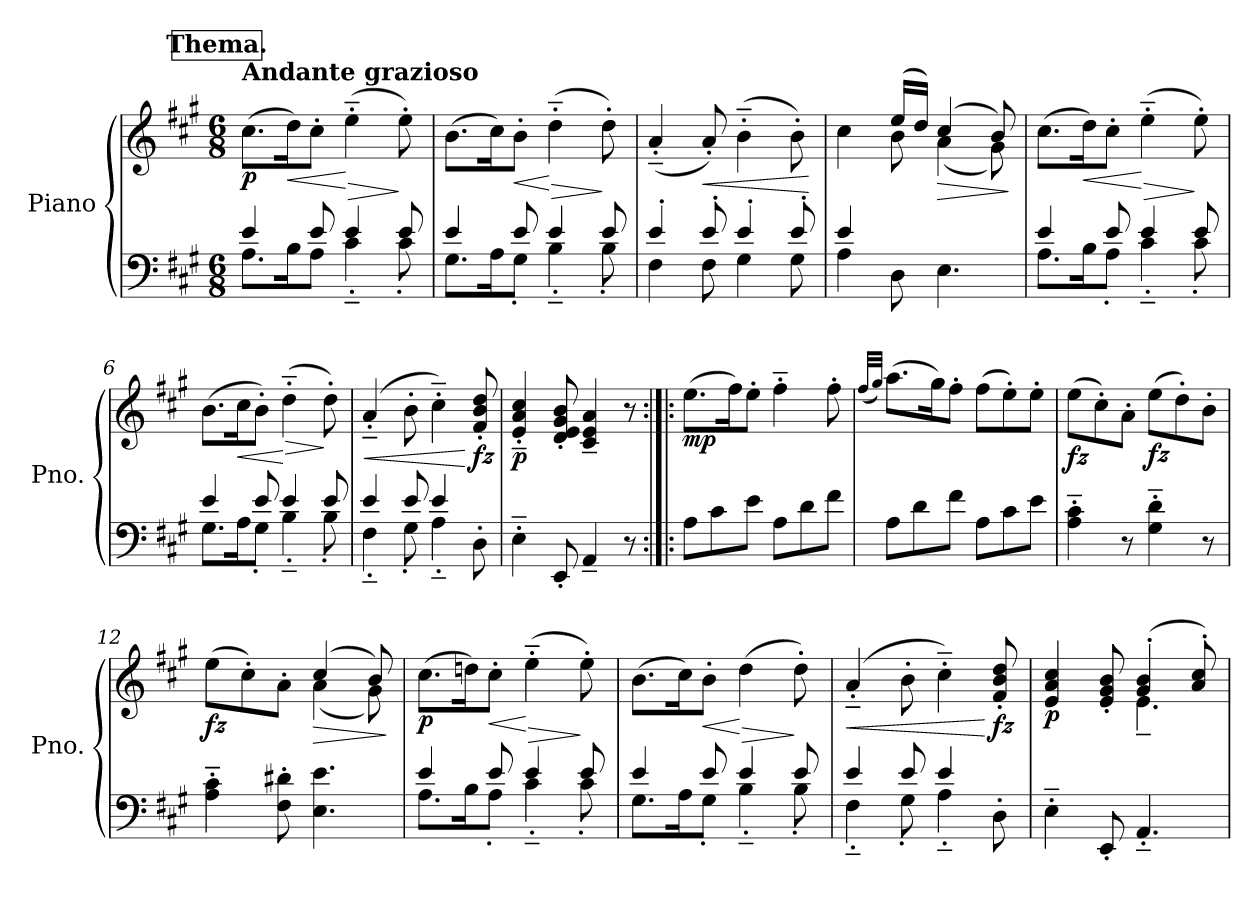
**kern	**kern	**dynam
*part1	*part1	*part1
*staff2	*staff1	*staff1/2
*I"Piano	*	*
*I'Pno.	*	*
*clefF4	*clefG2	*
*k[f#c#g#]	*k[f#c#g#]	*
*M6/8	*M6/8	*
*MM60	*MM60	*
!!LO:REH:place=s1:a:B:cj:fs=14:t=Thema.
=1	=1	=1
*^	*	*
!	!	!LO:TX:a:B:t=Andante grazioso	!
!	!	!	!LO:DY:b
4e/	8.A\L	(8.cc#\L	p
!	!	!	!LO:HP:b
.	16B\K	16dd\K)	<
8e/	8A\J	8cc#'\J	.
!	!	!	!LO:HP:n=1:b
4e/	4c#'~\	(4ee'~\	[ >
8e/	8c#'\	8ee'\)	]
=2	=2	=2	=2
4e/	8.G#\L	(8.b\L	.
.	16A\K	16cc#\K)	.
!	!	!	!LO:HP:b
8e/	8G#'\J	8b'\J	<
!	!	!	!LO:HP:n=1:b
4e/	4B'~\	(4dd'~\	[ >
8e/	8B'\	8dd'\)	]
=3	=3	=3	=3
4e'/	4F#\	(4a'~/	.
!	!	!	!LO:HP:b
8e'/	8F#\	8a'/)	<
4e'/	4G#\	(4b'~\	.
8e'/	8G#\	8b'\)	.
*v	*v	*	*
.	.	[
=4	=4	=4
*^	*^	*
4e/	4A\	4cc#\	4ryy	.
8D\	2ryy	(16ee/LL	8b\	.
.	.	16dd/JJ)	.	.
!	!	!	!	!LO:HP:b
4.E\	.	(4cc#/	(4a\	>
.	.	8b/)	8g#\)	.
*v	*v	*	*	*
*	*v	*v	*
.	.	]
=5	=5	=5
*^	*	*
4e/	8.A\L	(8.cc#\L	.
!	!	!	!LO:HP:b
.	16B\K	16dd\K)	<
8e/	8A'\J	8cc#'\J	.
!	!	!	!LO:HP:n=1:b
4e/	4c#'~\	(4ee'~\	[ >
8e/	8c#'\	8ee'\)	]
=6	=6	=6	=6
4e/	8.G#\L	(8.b\L	.
!	!	!	!LO:HP:b
.	16A\K	16cc#\K	<
8e/	8G#'\J	8b'\J)	.
!	!	!	!LO:HP:n=1:b
4e/	4B'~\	(4dd'~\	[ >
8e/	8B'\	8dd'\)	]
!!LO:LB:g=z
=7	=7	=7	=7
!	!	!	!LO:HP:b
4e/	4F#'~\	(4a'~/	<
8e/	8G#'\	8b'\	.
4e/	4A'~\	4cc#'~\)	.
!	!	!	!LO:DY:n=1:b
8D'\	8ryy	8f#/' 8b/' 8dd/'	[ fz
=8	=8	=8	=8
!	!	!	!LO:DY:b
*v	*v	*	*
4E'~\	4e/'~ 4a/'~ 4cc#/'~	p
8EE'/	8d/' 8e/' 8g#/' 8b/'	.
4AA~/	4c#/~ 4e/~ 4a/~	.
8r	8r	.
!!LO:LB:g=z
=9:|!|:	=9:|!|:	=9:|!|:
!	!	!LO:DY:b
8A\L	(8.ee\L	mp
8c#\	.	.
.	16ff#\K)	.
8e\J	8ee'\J	.
8A\L	4ff#'~\	.
8d\	.	.
8f#\J	8ff#'\	.
=10	=10	=10
.	(32qff#/LLL	.
.	32qgg#/JJJ)	.
8A\L	(8.aa\L	.
8d\	.	.
.	16gg#\K)	.
8f#\J	8ff#'\J	.
8A\L	(8ff#\L	.
8c#\	8ee'\)	.
8e\J	8ee'\J	.
=11	=11	=11
!	!	!LO:DY:b
4A\'~ 4c#\'~	(8ee\L	fz
.	8cc#'\)	.
8r	8a'\J	.
!	!	!LO:DY:b
4G#\'~ 4d\'~	(8ee\L	fz
.	8dd'\)	.
8r	8b'\J	.
=12	=12	=12
*	*^	*
!	!	!	!LO:DY:b
4A\'~ 4c#\'~	(8ee\L	4.ryy	fz
.	8cc#'\)	.	.
8F#\' 8d#X\'	8a'\J	.	.
!	!	!	!LO:HP:b
4.E\ 4.e\	(4cc#/	(4a\	>
.	8b/)	8g#\)	.
*	*v	*v	*
.	.	]
=13	=13	=13
*^	*	*
!	!	!	!LO:DY:b
4e/	8.A\L	(8.cc#\L	p
.	16B\K	16ddn\K)	.
!	!	!	!LO:HP:b
8e/	8A'\J	8cc#'\J	<
!	!	!	!LO:HP:n=1:b
4e/	4c#'~\	(4ee'~\	[ >
8e/	8c#'\	8ee'\)	]
!!LO:LB:g=z
=14	=14	=14	=14
4e/	8.G#\L	(8.b\L	.
.	16A\K	16cc#\K)	.
!	!	!	!LO:HP:b
8e/	8G#'\J	8b'\J	<
!	!	!	!LO:HP:n=1:b
4e/	4B'~\	(4dd\	[ >
8e/	8B'\	8dd'\)	]
=15	=15	=15	=15
!	!	!	!LO:HP:b
4e/	4F#'~\	(4a'~/	<
8e/	8G#'\	8b'\	.
4e/	4A'~\	4cc#'~\)	.
!	!	!	!LO:DY:n=1:b
8D'\	8ryy	8f#/' 8b/' 8dd/'	[ fz
=16	=16	=16	=16
*	*	*^	*
!	!	!	!	!LO:DY:b
*v	*v	*	*	*
4E'~\	4e/ 4a/ 4cc#/	4.ryy	p
8EE'/	8e/' 8g#/' 8b/'	.	.
4.AA'~/	(4g#/' 4b/'	4.e~\	.
.	8a/' 8cc#/')	.	.
*	*v	*v	*
=	=	=
*-	*-	*-
